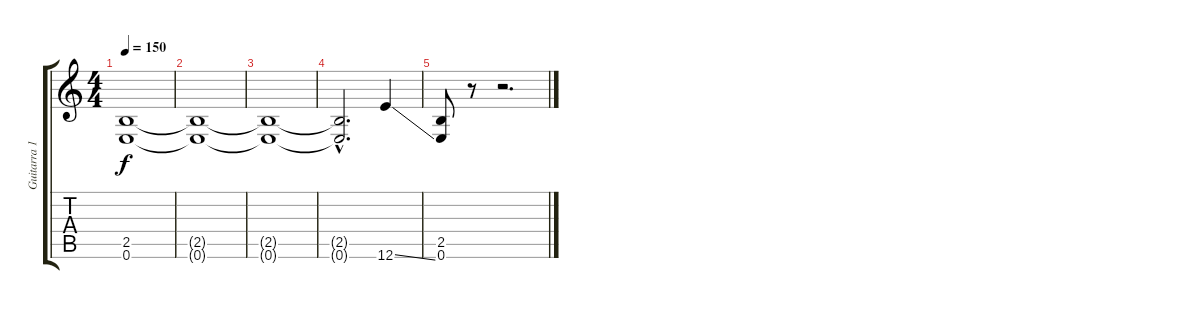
\track ("Guitarra 1" "Guitarra 1") {instrument distortionguitar}
\staff {score tabs}
\tuning (E4 B3 G3 D3 A2 E2) {hide}
\ts (4 4)
\tempo 150
\clef g2
\ks c
(2.5{t} 0.6{t}).1{dy f} |
(2.5{t} 0.6{t}).1 |
(2.5{t} 0.6{t}).1 |
(2.5{hac t} 0.6{hac t}).2{d} 12.6{ss}.4 |
(2.5 0.6).8 r.8 r.2{d}
